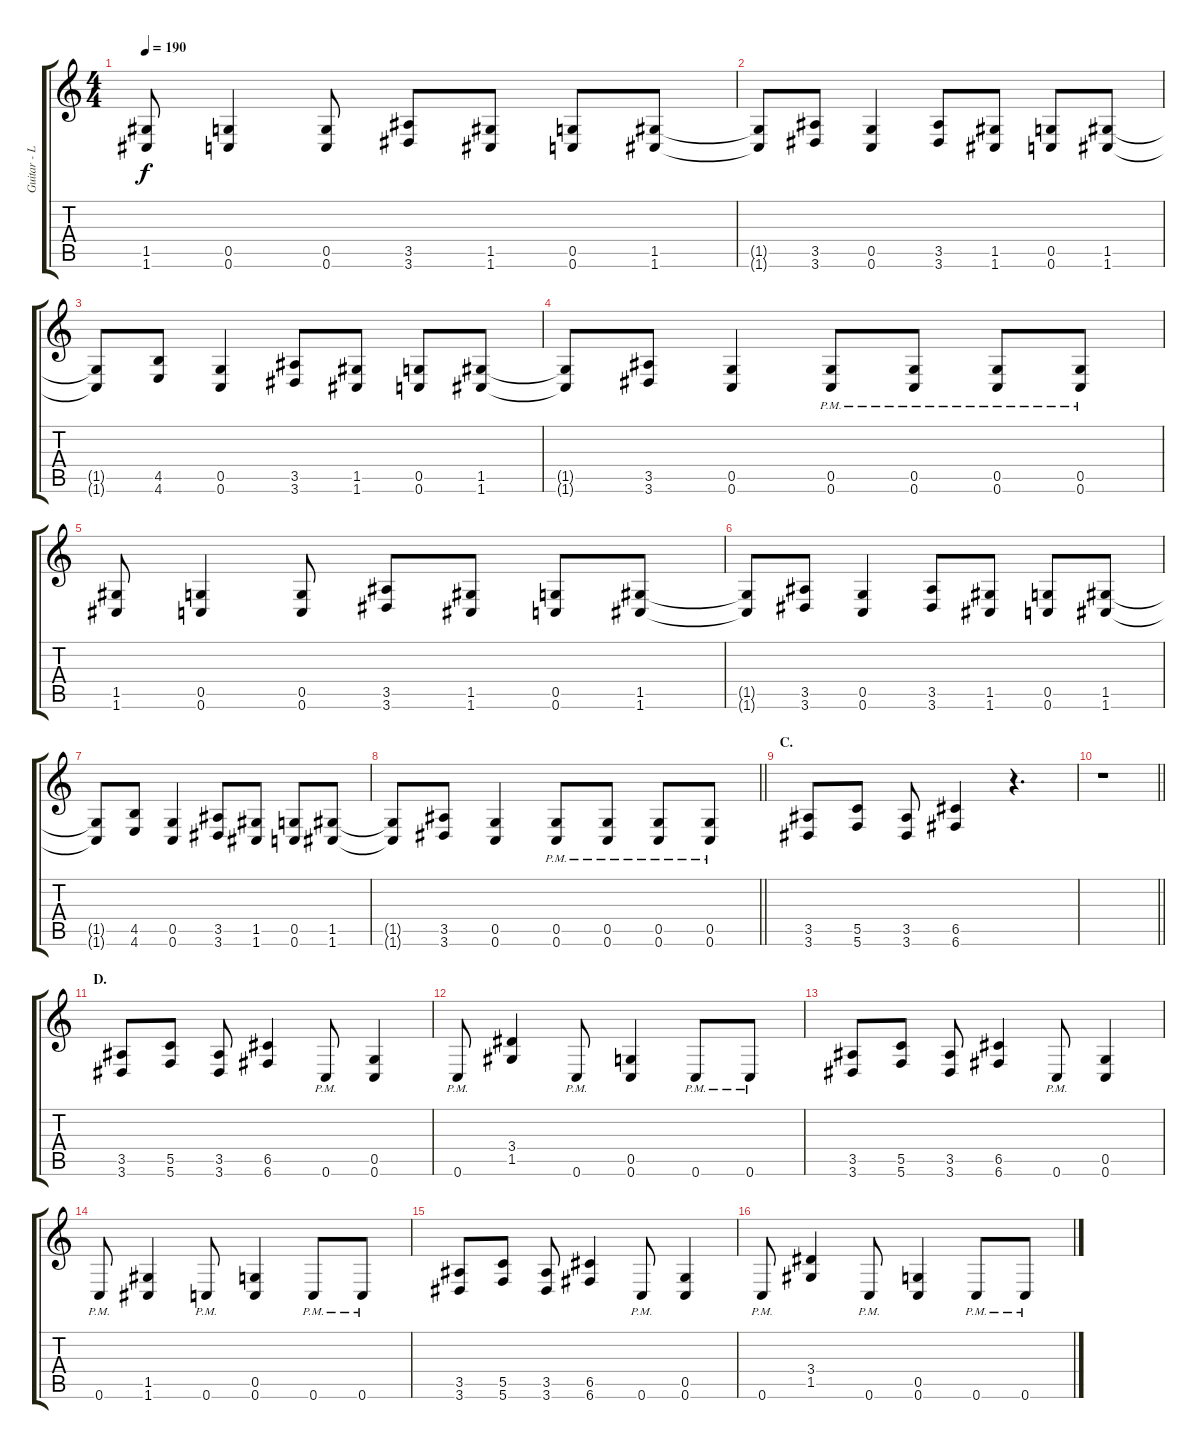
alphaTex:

\track ("Guitar - Left" "Guitar - L") {instrument acousticguitarsteel}
\staff {score tabs}
\tuning (D4 A3 F3 C3 G2 C2) {hide}
\ts (4 4)
\tempo 190
\clef g2
\ks c
(1.5 1.6).8{dy f} (0.5 0.6).4 (0.5 0.6).8 (3.5 3.6).8 (1.5 1.6).8 (0.5 0.6).8 (1.5 1.6).8 |
(1.5{t} 1.6{t}).8 (3.5 3.6).8 (0.5 0.6).4 (3.5 3.6).8 (1.5 1.6).8 (0.5 0.6).8 (1.5 1.6).8 |
(1.5{t} 1.6{t}).8 (4.5 4.6).8 (0.5 0.6).4 (3.5 3.6).8 (1.5 1.6).8 (0.5 0.6).8 (1.5 1.6).8 |
(1.5{t} 1.6{t}).8 (3.5 3.6).8 (0.5 0.6).4 (0.5{pm} 0.6{pm}).8 (0.5{pm} 0.6{pm}).8 (0.5{pm} 0.6{pm}).8 (0.5{pm} 0.6{pm}).8 |
(1.5 1.6).8 (0.5 0.6).4 (0.5 0.6).8 (3.5 3.6).8 (1.5 1.6).8 (0.5 0.6).8 (1.5 1.6).8 |
(1.5{t} 1.6{t}).8 (3.5 3.6).8 (0.5 0.6).4 (3.5 3.6).8 (1.5 1.6).8 (0.5 0.6).8 (1.5 1.6).8 |
(1.5{t} 1.6{t}).8 (4.5 4.6).8 (0.5 0.6).4 (3.5 3.6).8 (1.5 1.6).8 (0.5 0.6).8 (1.5 1.6).8 |
\barLineRight lightlight
(1.5{t} 1.6{t}).8 (3.5 3.6).8 (0.5 0.6).4 (0.5{pm} 0.6{pm}).8 (0.5{pm} 0.6{pm}).8 (0.5{pm} 0.6{pm}).8 (0.5{pm} 0.6{pm}).8 |
\section ("" "C.")
(3.5 3.6).8 (5.5 5.6).8 (3.5 3.6).8 (6.5 6.6).4 r.4{d} |
\barLineRight lightlight
r.1 |
\section ("" "D.")
(3.5 3.6).8 (5.5 5.6).8 (3.5 3.6).8 (6.5 6.6).4 0.6{pm}.8 (0.5 0.6).4 |
0.6{pm}.8 (3.4 1.5).4 0.6{pm}.8 (0.5 0.6).4 0.6{pm}.8 0.6{pm}.8 |
(3.5 3.6).8 (5.5 5.6).8 (3.5 3.6).8 (6.5 6.6).4 0.6{pm}.8 (0.5 0.6).4 |
0.6{pm}.8 (1.5 1.6).4 0.6{pm}.8 (0.5 0.6).4 0.6{pm}.8 0.6{pm}.8 |
(3.5 3.6).8 (5.5 5.6).8 (3.5 3.6).8 (6.5 6.6).4 0.6{pm}.8 (0.5 0.6).4 |
0.6{pm}.8 (3.4 1.5).4 0.6{pm}.8 (0.5 0.6).4 0.6{pm}.8 0.6{pm}.8
